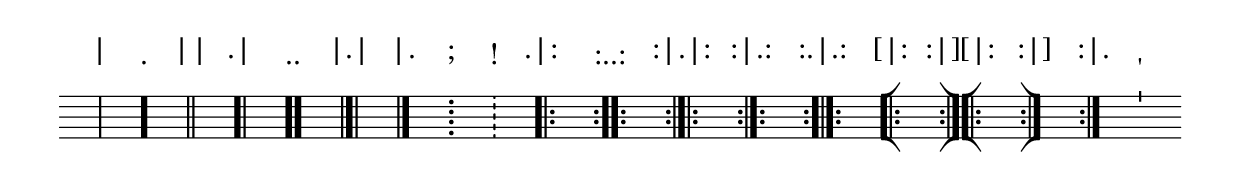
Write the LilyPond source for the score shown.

%% http://lsr.dsi.unimi.it/LSR/Item?id=89
%% see also http://www.lilypond.org/doc/v2.18/Documentation/notation/bars.fr.html

%% Updated/modified by P.P.Schneider on Feb. 2014

\score {
  {  
    s4 \bar "|"    \mark \markup {  \simple #"|" }
    s \bar "."     \mark \markup {  \simple #"." }
    s \bar "||"    \mark \markup {  \simple #"||" }
    s \bar ".|"    \mark \markup {  \simple #".|" }
    s \bar ".."    \mark \markup {  \simple #".." }
    s \bar "|.|"   \mark \markup {  \simple #"|.|" }
    s \bar "|."    \mark \markup {  \simple #"|." }
    s \bar ";"     \mark \markup {  \simple #";" }
    s \bar "!"     \mark \markup {  \simple #"!" }
    s \bar ".|:"   \mark \markup {  \simple #".|:" }
    s \bar ":..:"  \mark \markup {  \simple #":..:" }
    s \bar ":|.|:" \mark \markup {  \simple #":|.|:" }
    s \bar ":|.:"  \mark \markup {  \simple #":|.:" }
    s \bar ":.|.:" \mark \markup {  \simple #":.|.:" }
    s \bar "[|:"   \mark \markup {  \simple #"[|:" }
    s \bar ":|][|:"\mark \markup {  \simple #":|][|:" }
    s \bar ":|]"   \mark \markup {  \simple #":|]" }
    s \bar ":|."   \mark \markup {  \simple #":|." }
    s \bar "'"     \mark \markup {  \simple #"'" }
    s \bar ""
  }
  \layout {
    indent = 0
    \context {
      \Score
      \override TimeSignature.stencil = ##f
      \override Clef.stencil = ##f
      \override RehearsalMark.padding = #3
    }
  }
}
